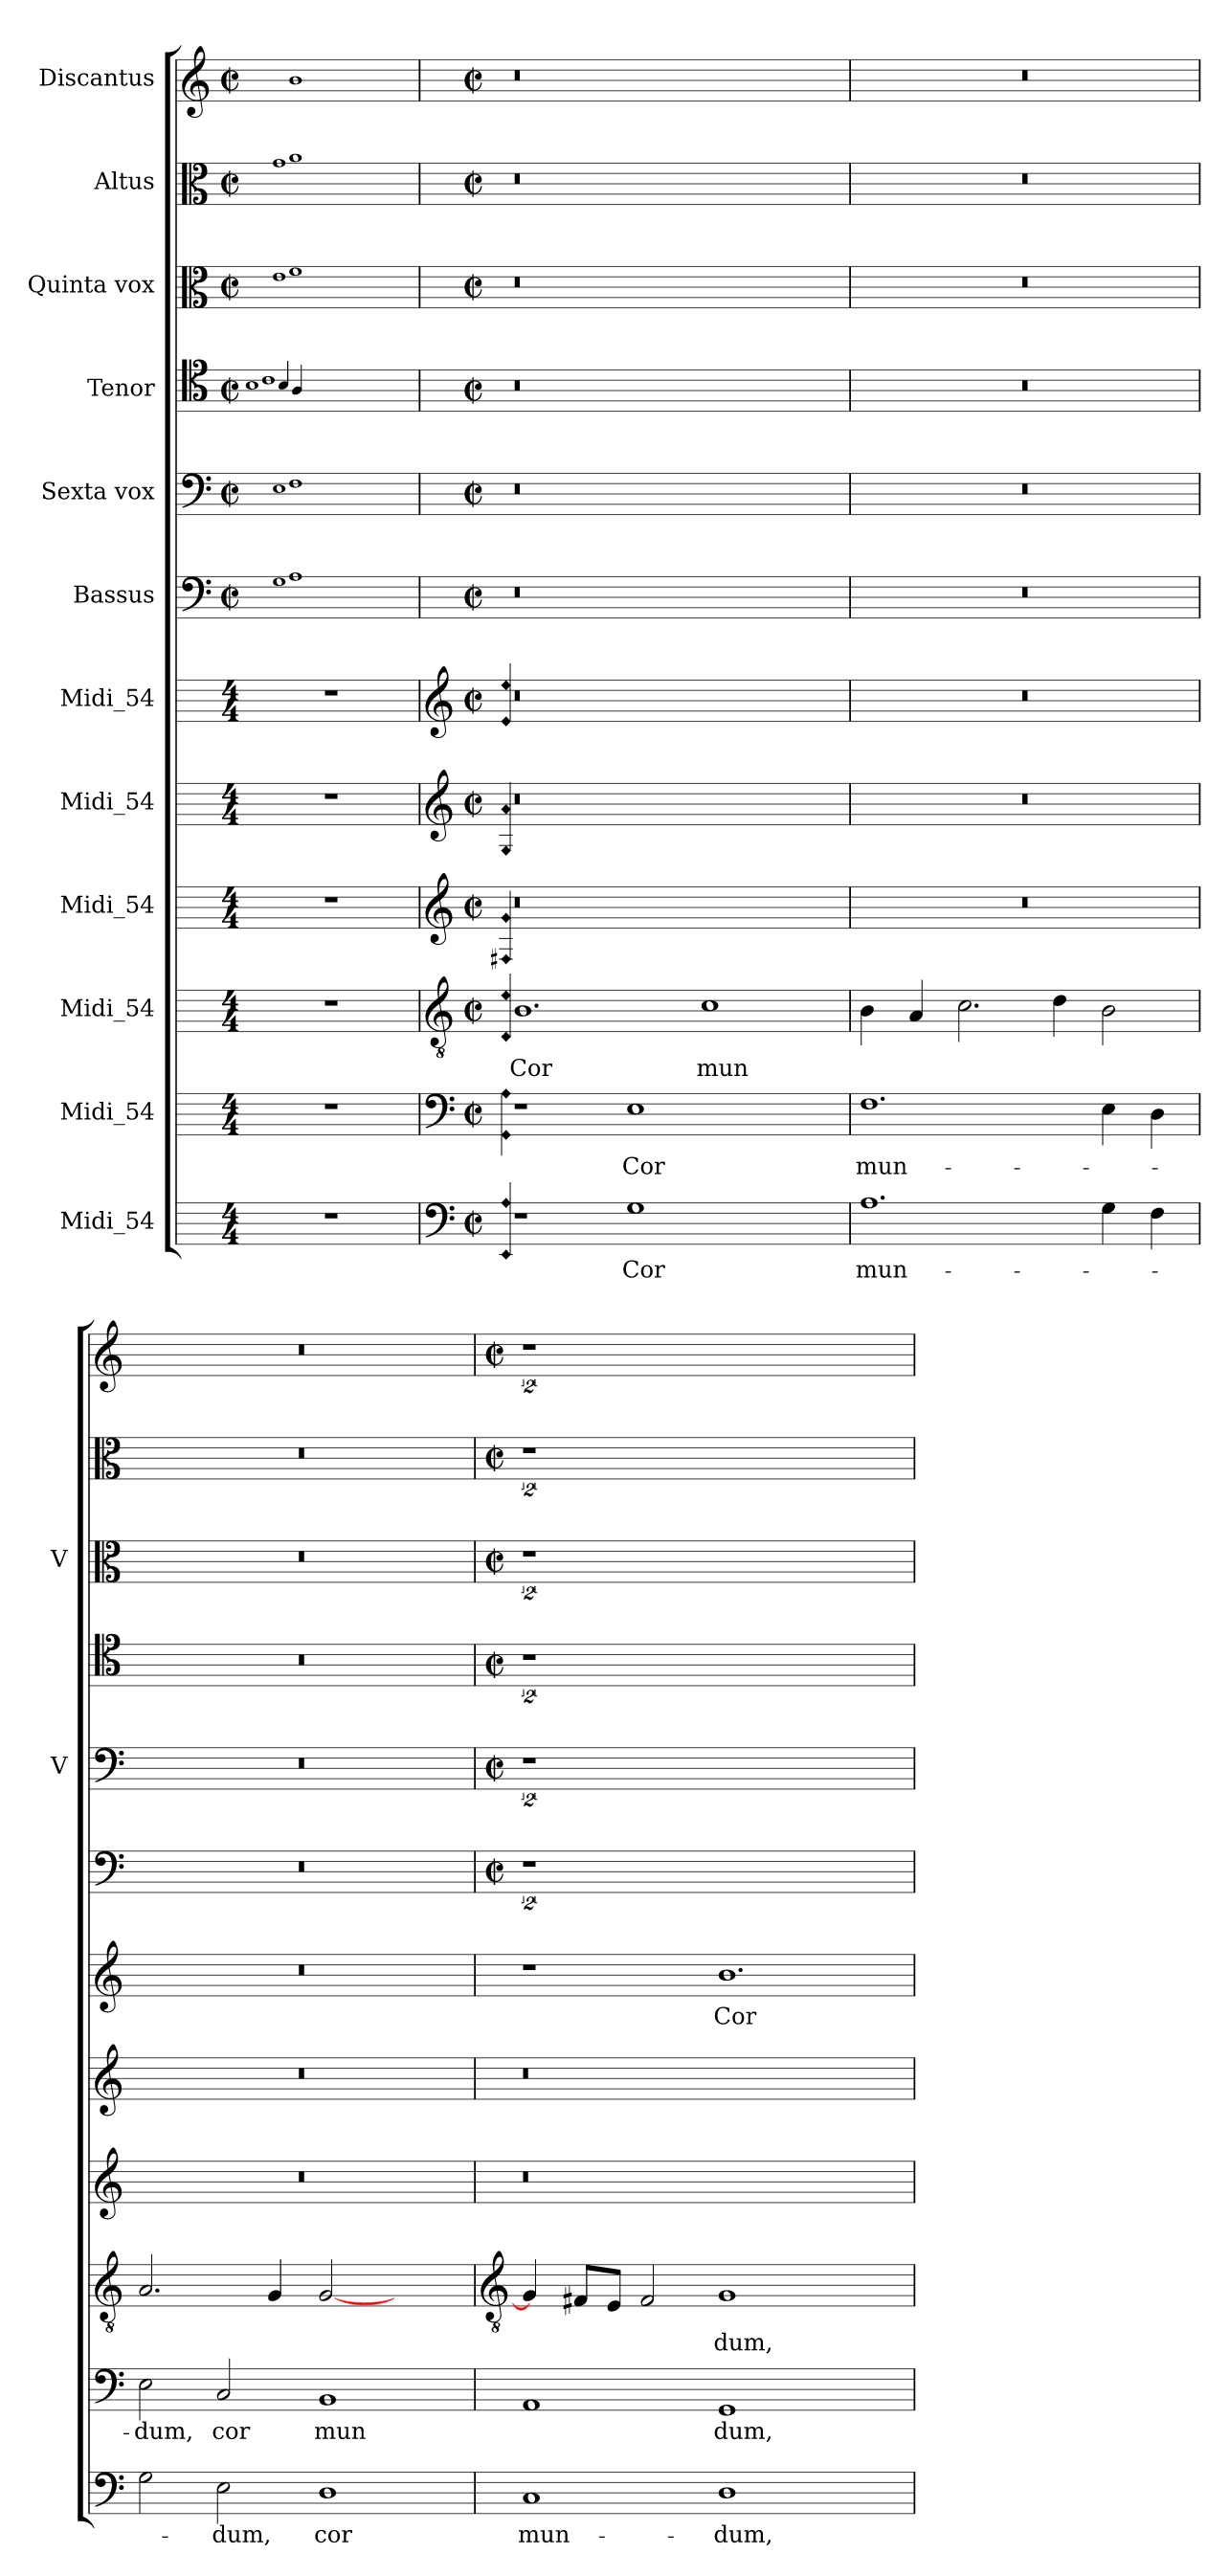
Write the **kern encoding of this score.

**kern	**text	**kern	**text	**kern	**text	**kern	**kern	**kern	**text	**kern	**kern	**kern	**kern	**kern	**kern
*part12	*part12	*part11	*part11	*part10	*part10	*part9	*part8	*part7	*part7	*part6	*part5	*part4	*part3	*part2	*part1
*staff12	*staff12	*staff11	*staff11	*staff10	*staff10	*staff9	*staff8	*staff7	*staff7	*staff6	*staff5	*staff4	*staff3	*staff2	*staff1
*I"Midi_54	*	*I"Midi_54	*	*I"Midi_54	*	*I"Midi_54	*I"Midi_54	*I"Midi_54	*	*I"Bassus	*I"Sexta vox	*I"Tenor	*I"Quinta vox	*I"Altus	*I"Discantus
*	*	*	*	*	*	*	*	*	*	*	*I'V	*	*I'V	*	*
*	*	*	*	*	*	*	*	*	*	*clefF4	*clefF4	*clefC4	*clefC3	*clefC3	*clefG2
*	*	*	*	*	*	*	*	*	*	*k[]	*k[]	*k[]	*k[]	*k[]	*k[]
*	*	*	*	*	*	*	*	*	*	*C:	*C:	*C:	*C:	*C:	*C:
*M4/4	*	*M4/4	*	*M4/4	*	*M4/4	*M4/4	*M4/4	*	*M4/2	*M4/2	*M4/2	*M4/2	*M4/2	*M4/2
*	*	*	*	*	*	*	*	*	*	*met(c|)	*met(c|)	*met(c|)	*met(c|)	*met(c|)	*met(c|)
=	=	=	=	=	=	=	=	=	=	=	=	=	=	=	=
.	.	.	.	.	.	.	.	.	.	.	.	1qqB	.	.	.
.	.	.	.	.	.	.	.	.	.	.	.	1qqc	.	.	.
.	.	.	.	.	.	.	.	.	.	1qqG	1qqE	4qqB	1qqe	1qqg	.
.	.	.	.	.	.	.	.	.	.	1qqA	1qqF	4qqA	1qqf	1qqa	1qqb
1r	.	1r	.	1r	.	1r	1r	1r	.	1ryy	1ryy	1ryy	1ryy	1ryy	1ryy
!!LO:LB:g=z
=1	=1	=1	=1	=1	=1	=1	=1	=1	=1	=1	=1	=1	=1	=1	=1
*clefF4	*	*clefF4	*	*clefGv2	*	*clefG2	*clefG2	*clefG2	*	*	*	*	*	*	*
*k[]	*	*k[]	*	*k[]	*	*k[]	*k[]	*k[]	*	*	*	*	*	*	*
*C:	*	*C:	*	*C:	*	*C:	*C:	*C:	*	*	*	*	*	*	*
*M4/2	*	*M4/2	*	*M4/2	*	*M4/2	*M4/2	*M4/2	*	*M4/2	*M4/2	*M4/2	*M4/2	*M4/2	*M4/2
*met(c|)	*	*met(c|)	*	*met(c|)	*	*met(c|)	*met(c|)	*met(c|)	*	*met(c|)	*met(c|)	*met(c|)	*met(c|)	*met(c|)	*met(c|)
!	!	!	!	!	!	!	!	!LO:N:n=1:head=diamond	!	!	!	!	!	!	!
!	!	!	!	!	!	!	!LO:N:n=1:head=diamond	!LO:N:n=2:head=diamond	!	!	!	!	!	!	!
!	!	!	!	!	!	!LO:N:n=1:head=diamond	!LO:N:n=2:head=diamond	!	!	!	!	!	!	!	!
!	!	!	!	!LO:N:n=1:head=diamond	!	!LO:N:n=2:head=diamond	!	!	!	!	!	!	!	!	!
!	!	!LO:N:n=1:head=diamond	!	!LO:N:n=2:head=diamond	!	!	!	!	!	!	!	!	!	!	!
!LO:N:n=1:head=diamond	!	!LO:N:n=2:head=diamond	!	!	!	!	!	!	!	!	!	!	!	!	!
!LO:N:n=2:head=diamond	!	!	!	!	!	!	!	!	!	!	!	!	!	!	!
4qqEE 4qqA	.	4qqGG 4qqA	.	4qqD 4qqe	.	4qqF#X 4qqg	4qqG 4qqa	4qqe 4qqee	.	.	.	.	.	.	.
!	!	!	!	!	!LO:LY:b	!	!	!	!	!	!	!	!	!	!
1r	.	1r	.	1.B	Cor	0r	0r	0r	.	0r	0r	0r	0r	0r	0r
!	!LO:LY:b	!	!LO:LY:b	!	!	!	!	!	!	!	!	!	!	!	!
1G	Cor	1E	Cor	.	.	.	.	.	.	.	.	.	.	.	.
!	!	!	!	!	!LO:LY:b	!	!	!	!	!	!	!	!	!	!
.	.	.	.	1c	mun-	.	.	.	.	.	.	.	.	.	.
2ryy	.	2ryy	.	.	.	2ryy	2ryy	2ryy	.	2ryy	2ryy	2ryy	2ryy	2ryy	2ryy
=1	=1	=1	=1	=1	=1	=1	=1	=1	=1	=1	=1	=1	=1	=1	=1
!	!LO:LY:b	!	!LO:LY:b	!	!	!	!	!	!	!	!	!	!	!	!
1.A	mun-	1.F	mun-	4B	.	0r	0r	0r	.	0r	0r	0r	0r	0r	0r
.	.	.	.	4A	.	.	.	.	.	.	.	.	.	.	.
.	.	.	.	2.c	.	.	.	.	.	.	.	.	.	.	.
.	.	.	.	4d	.	.	.	.	.	.	.	.	.	.	.
4G	.	4E	.	2B	.	.	.	.	.	.	.	.	.	.	.
4F	.	4D	.	.	.	.	.	.	.	.	.	.	.	.	.
=1	=1	=1	=1	=1	=1	=1	=1	=1	=1	=1	=1	=1	=1	=1	=1
!	!	!	!LO:LY:b	!	!	!	!	!	!	!	!	!	!	!	!
2G	.	2E	-dum,	2.A	.	0r	0r	0r	.	0r	0r	0r	0r	0r	0r
!	!LO:LY:b	!	!LO:LY:b	!	!	!	!	!	!	!	!	!	!	!	!
2E	-dum,	2C	cor	.	.	.	.	.	.	.	.	.	.	.	.
.	.	.	.	4G	.	.	.	.	.	.	.	.	.	.	.
!	!LO:LY:b	!	!LO:LY:b	!	!	!	!	!	!	!	!	!	!	!	!
1D	cor	1BB	mun-	[2G	.	.	.	.	.	.	.	.	.	.	.
.	.	.	.	2ryy	.	.	.	.	.	.	.	.	.	.	.
!!LO:LB:g=z
=2	=2	=2	=2	=2	=2	=2	=2	=2	=2	=2	=2	=2	=2	=2	=2
*	*	*	*	*clefGv2	*	*	*	*	*	*	*	*	*	*	*
*	*	*	*	*	*	*	*	*	*	*M4/2	*M4/2	*M4/2	*M4/2	*M4/2	*M4/2
*	*	*	*	*	*	*	*	*	*	*met(c|)	*met(c|)	*met(c|)	*met(c|)	*met(c|)	*met(c|)
!	!LO:LY:b	!	!LO:LY:b	!	!LO:LY:b	!	!	!	!	!	!	!	!	!	!
1C	mun-	1AA	---	4G]	--	0r	0r	1r	.	2%5r	2%5r	2%5r	2%5r	2%5r	2%5r
.	.	.	.	8F#L	.	.	.	.	.	.	.	.	.	.	.
.	.	.	.	8EJ	.	.	.	.	.	.	.	.	.	.	.
.	.	.	.	2F#	.	.	.	.	.	.	.	.	.	.	.
!	!LO:LY:b	!	!LO:LY:b	!	!LO:LY:b	!	!	!	!LO:LY:b	!	!	!	!	!	!
1D	-dum,	1GG	-dum,	1G	dum,	.	.	1.b	Cor	.	.	.	.	.	.
2ryy	.	2ryy	.	2ryy	.	2ryy	2ryy	.	.	.	.	.	.	.	.
=	=	=	=	=	=	=	=	=	=	=	=	=	=	=	=
*-	*-	*-	*-	*-	*-	*-	*-	*-	*-	*-	*-	*-	*-	*-	*-
